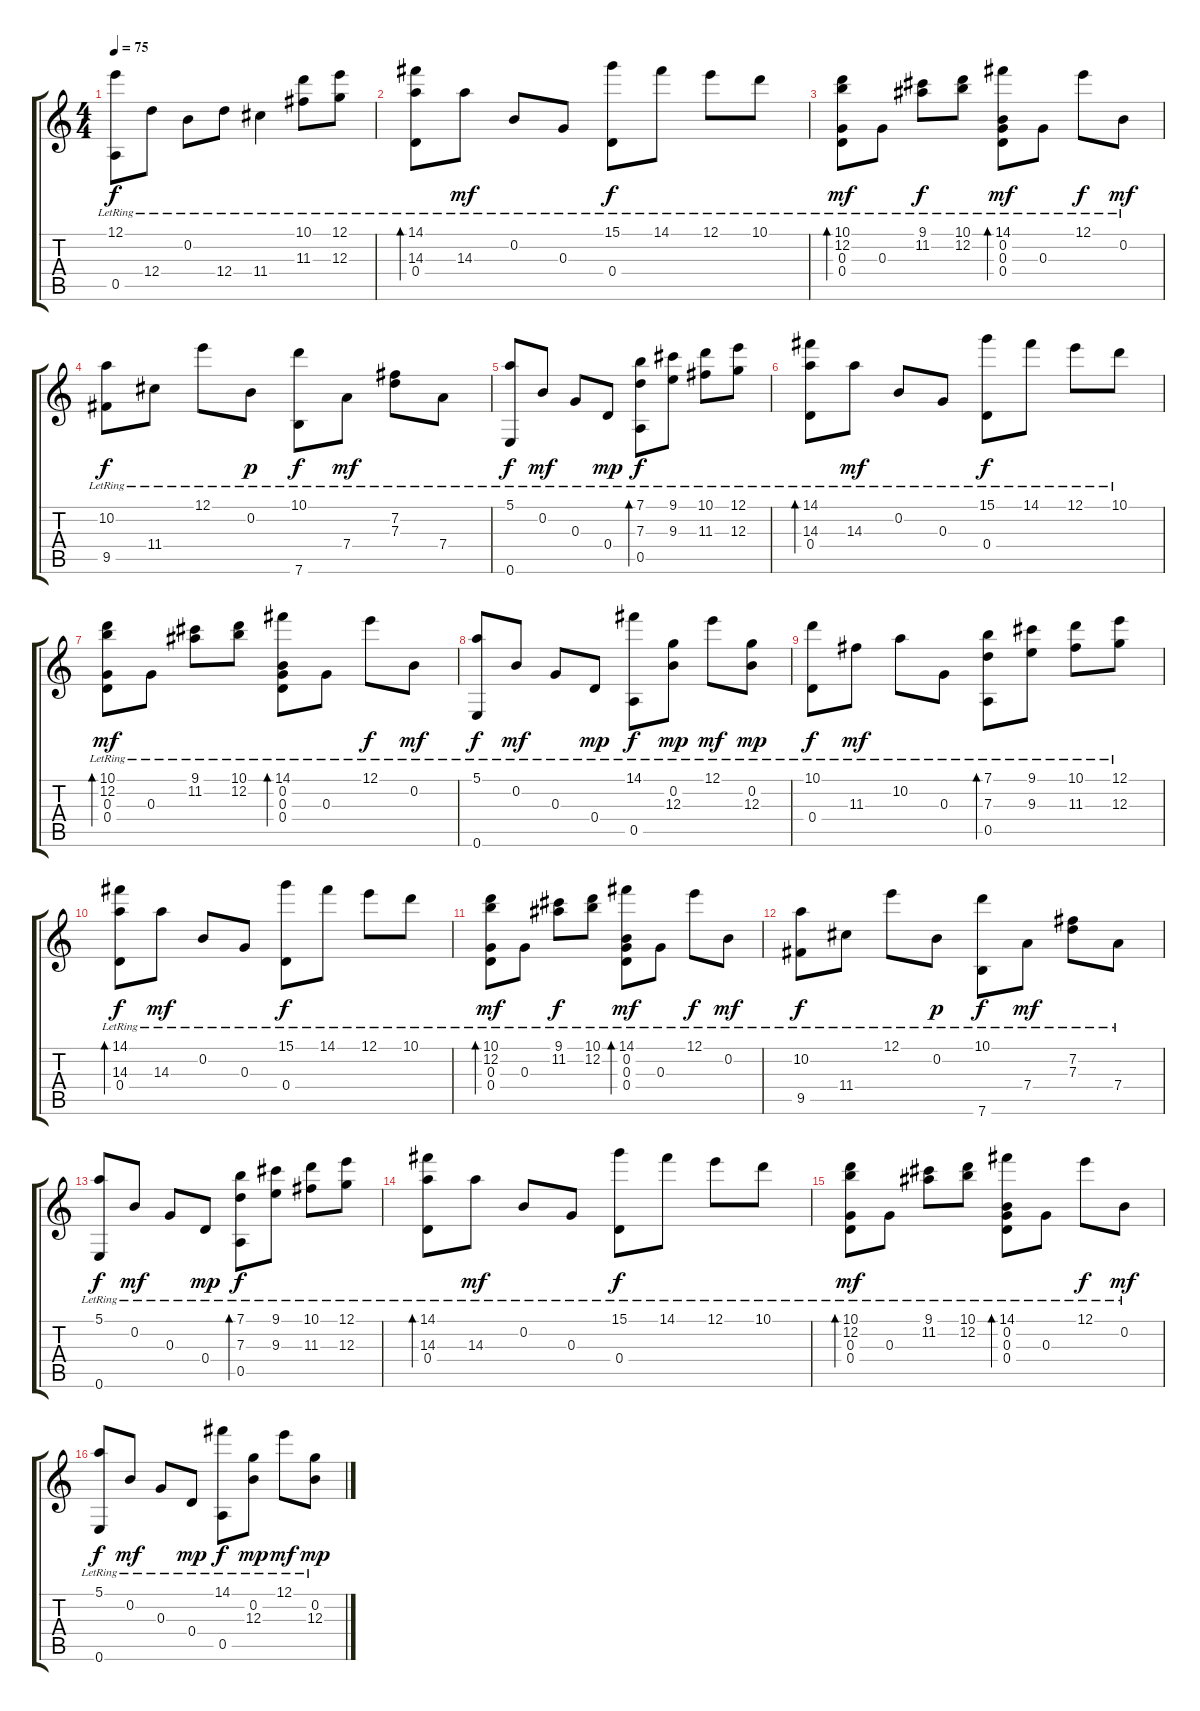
\track "" {instrument acousticguitarnylon}
\staff {score tabs}
\tuning (E4 B3 G3 D3 A2 E2) {hide}
\ts (4 4)
\tempo 75
\clef g2
\ks c
(12.1{lr} 0.5{lr}).8{dy f} 12.4{lr}.8 0.2{lr}.8 12.4{lr}.8 11.4{lr}.4 (10.1{lr} 11.3{lr}).8 (12.1{lr} 12.3{lr}).8 |
(14.1{lr} 14.3{lr} 0.4{lr}).8{bd 480} 14.3{lr}.8{dy mf} 0.2{lr}.8 0.3{lr}.8 (15.1{lr} 0.4{lr}).8{dy f} 14.1{lr}.8 12.1{lr}.8 10.1{lr}.8 |
(10.1{lr} 12.2{lr} 0.3{lr} 0.4{lr}).8{bd 480 dy mf} 0.3{lr}.8 (9.1{lr} 11.2{lr}).8{dy f} (10.1{lr} 12.2{lr}).8 (14.1{lr} 0.2{lr} 0.3{lr} 0.4{lr}).8{bd 480 dy mf} 0.3{lr}.8 12.1{lr}.8{dy f} 0.2{lr}.8{dy mf} |
(10.2{lr} 9.5{lr}).8{dy f} 11.4{lr}.8 12.1{lr}.8 0.2{lr}.8{dy p} (10.1{lr} 7.6{lr}).8{dy f} 7.4{lr}.8{dy mf} (7.2{lr} 7.3{lr}).8 7.4{lr}.8 |
(5.1{lr} 0.6{lr}).8{dy f} 0.2{lr}.8{dy mf} 0.3{lr}.8 0.4{lr}.8{dy mp} (7.1{lr} 7.3{lr} 0.5{lr}).8{bd 480 dy f} (9.1{lr} 9.3{lr}).8 (10.1{lr} 11.3{lr}).8 (12.1{lr} 12.3{lr}).8 |
(14.1{lr} 14.3{lr} 0.4{lr}).8{bd 480} 14.3{lr}.8{dy mf} 0.2{lr}.8 0.3{lr}.8 (15.1{lr} 0.4{lr}).8{dy f} 14.1{lr}.8 12.1{lr}.8 10.1{lr}.8 |
(10.1{lr} 12.2{lr} 0.3{lr} 0.4{lr}).8{bd 480 dy mf} 0.3{lr}.8 (9.1{lr} 11.2{lr}).8 (10.1{lr} 12.2{lr}).8 (14.1{lr} 0.2{lr} 0.3{lr} 0.4{lr}).8{bd 480} 0.3{lr}.8 12.1{lr}.8{dy f} 0.2{lr}.8{dy mf} |
(5.1{lr} 0.6{lr}).8{dy f} 0.2{lr}.8{dy mf} 0.3{lr}.8 0.4{lr}.8{dy mp} (14.1{lr} 0.5{lr}).8{dy f} (0.2{lr} 12.3{lr}).8{dy mp} 12.1{lr}.8{dy mf} (0.2{lr} 12.3{lr}).8{dy mp} |
(10.1{lr} 0.4{lr}).8{dy f} 11.3{lr}.8{dy mf} 10.2{lr}.8 0.3{lr}.8 (7.1{lr} 7.3{lr} 0.5{lr}).8{bd 480} (9.1{lr} 9.3{lr}).8 (10.1{lr} 11.3{lr}).8 (12.1{lr} 12.3{lr}).8 |
(14.1{lr} 14.3{lr} 0.4{lr}).8{bd 480 dy f} 14.3{lr}.8{dy mf} 0.2{lr}.8 0.3{lr}.8 (15.1{lr} 0.4{lr}).8{dy f} 14.1{lr}.8 12.1{lr}.8 10.1{lr}.8 |
(10.1{lr} 12.2{lr} 0.3{lr} 0.4{lr}).8{bd 480 dy mf} 0.3{lr}.8 (9.1{lr} 11.2{lr}).8{dy f} (10.1{lr} 12.2{lr}).8 (14.1{lr} 0.2{lr} 0.3{lr} 0.4{lr}).8{bd 480 dy mf} 0.3{lr}.8 12.1{lr}.8{dy f} 0.2{lr}.8{dy mf} |
(10.2{lr} 9.5{lr}).8{dy f} 11.4{lr}.8 12.1{lr}.8 0.2{lr}.8{dy p} (10.1{lr} 7.6{lr}).8{dy f} 7.4{lr}.8{dy mf} (7.2{lr} 7.3{lr}).8 7.4{lr}.8 |
(5.1{lr} 0.6{lr}).8{dy f} 0.2{lr}.8{dy mf} 0.3{lr}.8 0.4{lr}.8{dy mp} (7.1{lr} 7.3{lr} 0.5{lr}).8{bd 480 dy f} (9.1{lr} 9.3{lr}).8 (10.1{lr} 11.3{lr}).8 (12.1{lr} 12.3{lr}).8 |
(14.1{lr} 14.3{lr} 0.4{lr}).8{bd 480} 14.3{lr}.8{dy mf} 0.2{lr}.8 0.3{lr}.8 (15.1{lr} 0.4{lr}).8{dy f} 14.1{lr}.8 12.1{lr}.8 10.1{lr}.8 |
(10.1{lr} 12.2{lr} 0.3{lr} 0.4{lr}).8{bd 480 dy mf} 0.3{lr}.8 (9.1{lr} 11.2{lr}).8 (10.1{lr} 12.2{lr}).8 (14.1{lr} 0.2{lr} 0.3{lr} 0.4{lr}).8{bd 480} 0.3{lr}.8 12.1{lr}.8{dy f} 0.2{lr}.8{dy mf} |
(5.1{lr} 0.6{lr}).8{dy f} 0.2{lr}.8{dy mf} 0.3{lr}.8 0.4{lr}.8{dy mp} (14.1{lr} 0.5{lr}).8{dy f} (0.2{lr} 12.3{lr}).8{dy mp} 12.1{lr}.8{dy mf} (0.2{lr} 12.3{lr}).8{dy mp}
